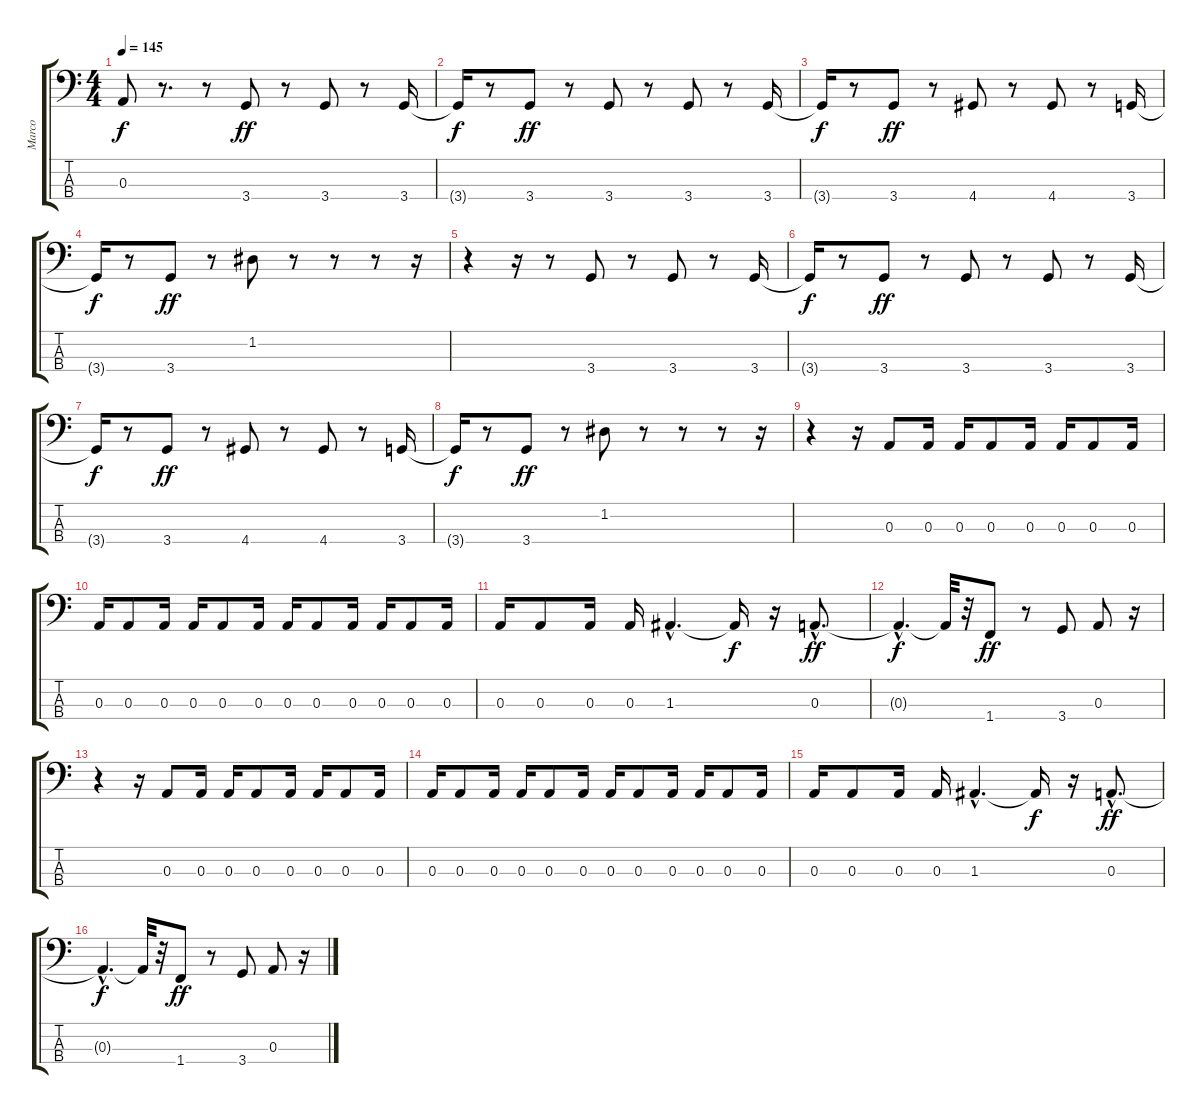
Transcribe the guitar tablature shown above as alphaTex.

\track ("Marco" "Marco") {instrument electricbassfinger}
\staff {score tabs}
\tuning (G2 D2 A1 E1) {hide}
\ts (4 4)
\tempo 145
\clef f4
\ks c
0.3{t}.8{dy f} r.8{d} r.8 3.4.8{dy ff} r.8 3.4.8 r.8 3.4.16 |
3.4{t}.16{dy f} r.8 3.4.8{dy ff} r.8 3.4.8 r.8 3.4.8 r.8 3.4.16 |
3.4{t}.16{dy f} r.8 3.4.8{dy ff} r.8 4.4.8 r.8 4.4.8 r.8 3.4.16 |
3.4{t}.16{dy f} r.8 3.4.8{dy ff} r.8 1.2.8 r.8 r.8 r.8 r.16 |
r.4 r.16 r.8 3.4.8 r.8 3.4.8 r.8 3.4.16 |
3.4{t}.16{dy f} r.8 3.4.8{dy ff} r.8 3.4.8 r.8 3.4.8 r.8 3.4.16 |
3.4{t}.16{dy f} r.8 3.4.8{dy ff} r.8 4.4.8 r.8 4.4.8 r.8 3.4.16 |
3.4{t}.16{dy f} r.8 3.4.8{dy ff} r.8 1.2.8 r.8 r.8 r.8 r.16 |
r.4 r.16 0.3.8 0.3.16 0.3.16 0.3.8 0.3.16 0.3.16 0.3.8 0.3.16 |
0.3.16 0.3.8 0.3.16 0.3.16 0.3.8 0.3.16 0.3.16 0.3.8 0.3.16 0.3.16 0.3.8 0.3.16 |
0.3.16 0.3.8 0.3.16 0.3.16 1.3{hac}.4{d} 1.3{t}.16{dy f} r.16 0.3{hac}.8{d dy ff} |
0.3{hac t}.4{d dy f} 0.3{t}.32 r.32 1.4.8{dy ff} r.8 3.4.8 0.3.8 r.16 |
r.4 r.16 0.3.8 0.3.16 0.3.16 0.3.8 0.3.16 0.3.16 0.3.8 0.3.16 |
0.3.16 0.3.8 0.3.16 0.3.16 0.3.8 0.3.16 0.3.16 0.3.8 0.3.16 0.3.16 0.3.8 0.3.16 |
0.3.16 0.3.8 0.3.16 0.3.16 1.3{hac}.4{d} 1.3{t}.16{dy f} r.16 0.3{hac}.8{d dy ff} |
0.3{hac t}.4{d dy f} 0.3{t}.32 r.32 1.4.8{dy ff} r.8 3.4.8 0.3.8 r.16
